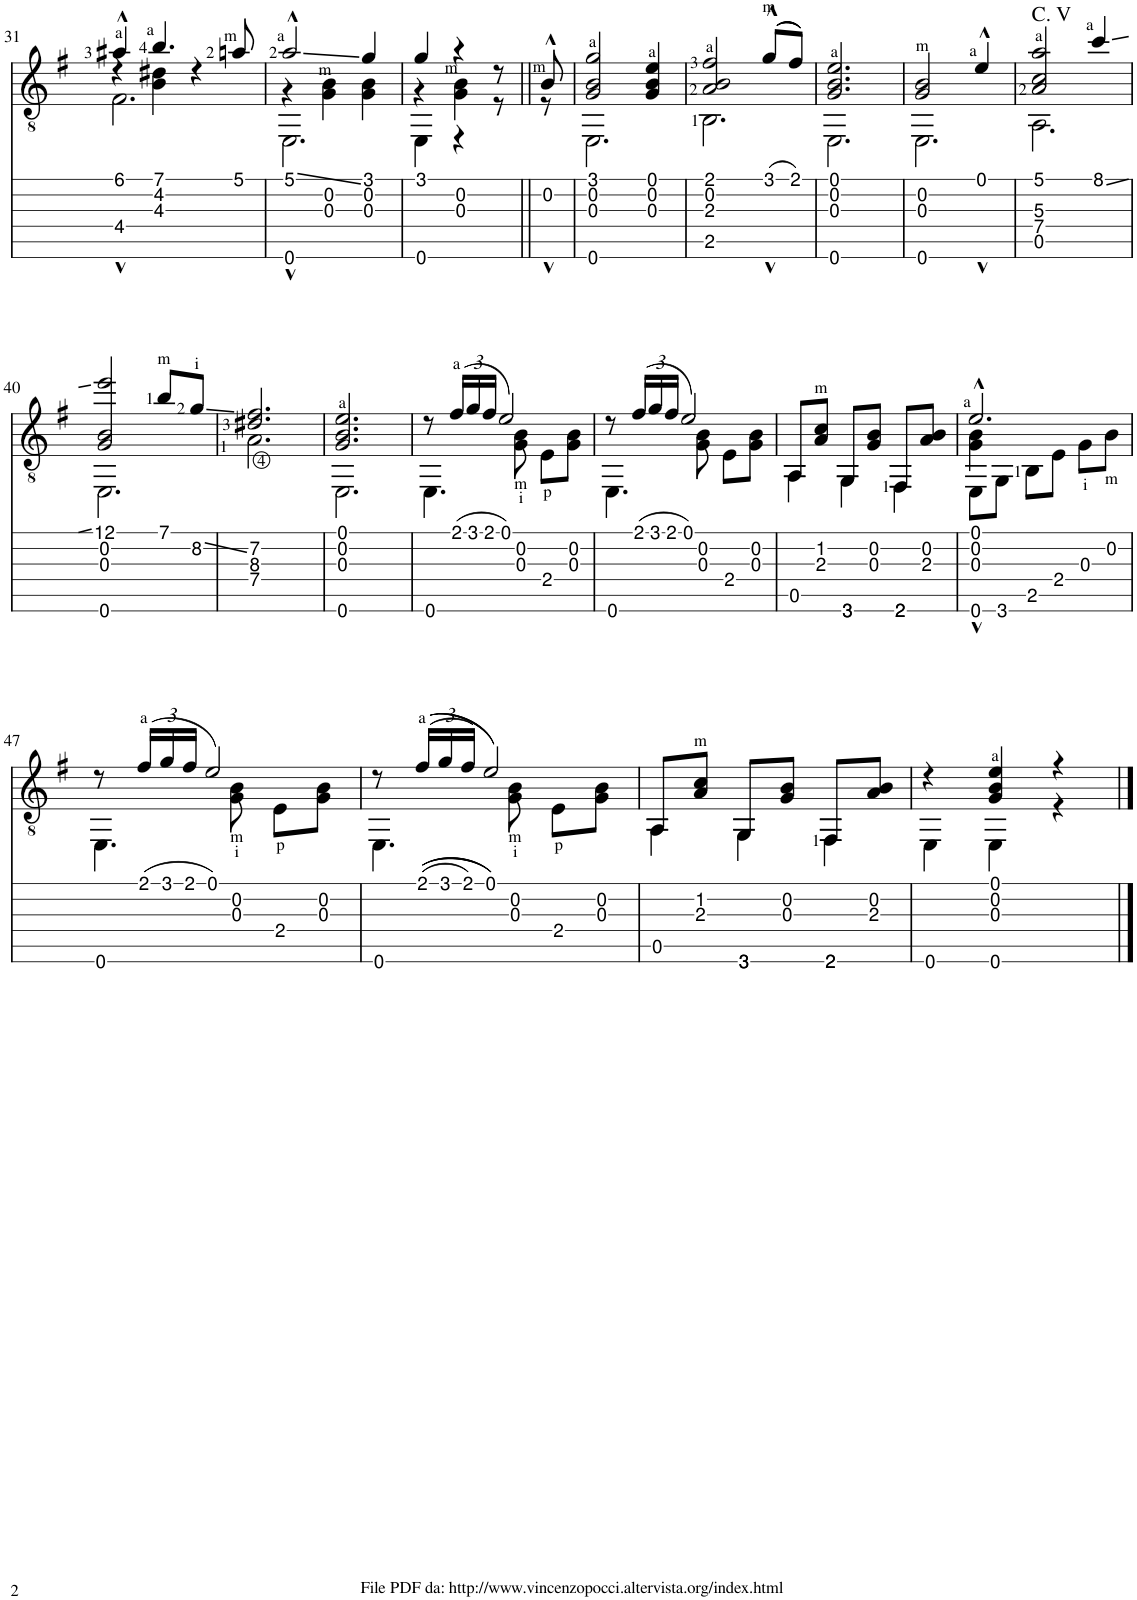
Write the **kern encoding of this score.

**kern	**kern
*part1	*part1
*staff2	*staff1
*I"Guitar	*
*I'Guit.	*
!!LO:PB:g=z
*	*clefGv2
*k[f#]	*k[f#]
*M3/4	*M3/4
=31	=31
*^	*^
*	*^	*	*^
4a#X^^	4r	2.F#	4a#X^^/	4r	2.F#\
4.b	4B 4d#X	.	4.b/	4B\ 4d#X\	.
.	4r	.	.	4r	.
8an	.	.	8an/	.	.
=32	=32	=32	=32	=32	=32
2a^^	4r	2.EE	2a^^/	4r	2.EE\
.	4G 4B	.	.	4G\ 4B\	.
4g	4G 4B	.	4g/	4G\ 4B\	.
=33	=33	=33	=33	=33	=33
4g	4r	4EE	4g/	4r	4EE\
4r	4G 4B	4r	4r	4G\ 4B\	4r
8r	8r	8ryy	8r	8r	8ryy
*	*v	*v	*	*	*
*	*	*	*v	*v
=34||	=34||	=34||	=34||
8B^^	8r	8B^^/	8r
=35	=35	=35	=35
2G 2B 2g	2.EE	2G/ 2B/ 2g/	2.EE\
4G 4B 4e	.	4G/ 4B/ 4e/	.
=36	=36	=36	=36
2A 2B 2f#	2.BB	2A/ 2B/ 2f#/	2.BB\
8g^^L	.	(((8g^^/L	.
8f#J	.	8f#/J)))	.
=37	=37	=37	=37
2.G 2.B 2.e	2.EE	2.G/ 2.B/ 2.e/	2.EE\
=38	=38	=38	=38
2G 2B	2.EE	2G/ 2B/	2.EE\
4e^^	.	4e^^/	.
=39	=39	=39	=39
!	!	!LO:TX:a:t=C. V	!
2A 2c 2a	2.AA	2A/ 2c/ 2a/	2.AA\
4cc	.	4cc/	.
!!LO:LB:g=z	!!
=40	=40	=40	=40
2G 2B 2ee	2.EE	2G/ 2B/ 2ee/	2.EE\
8bL	.	8b/L	.
8gJ	.	8g/J	.
=41	=41	=41	=41
2.d#X 2.f#	2.A	2.d#X/ 2.f#/	2.A\
=42	=42	=42	=42
2.G 2.B 2.e	2.EE	2.G/ 2.B/ 2.e/	2.EE\
=43	=43	=43	=43
8r	4.EE	8r	4.EE\
*Xbrackettup	*	*Xbrackettup	*
24f#LL	.	(24f#/LL	.
24g	.	24g/	.
24f#JJ	.	24f#/JJ	.
2e	.	2e/)	.
.	8G 8B	.	8G\ 8B\
.	8EL	.	8E\L
.	8G\ 8B\J	.	8G\ 8B\J
=44	=44	=44	=44
8r	4.EE	8r	4.EE\
24f#LL	.	(24f#/LL	.
24g	.	24g/	.
24f#JJ	.	24f#/JJ	.
2e	.	2e/)	.
.	8G 8B	.	8G\ 8B\
.	8EL	.	8E\L
.	8G\ 8B\J	.	8G\ 8B\J
=45	=45	=45	=45
8AAL	4AA	8AA/L	4AA\
8A\ 8c\J	.	8A/ 8c/J	.
8GGL	4GG	8GG/L	4GG\
8G\ 8B\J	.	8G/ 8B/J	.
8FF#L	4FF#	8FF#/L	4FF#\
8A\ 8B\J	.	8A/ 8B/J	.
=46	=46	=46	=46
*	*^	*	*^
2.e^^	4G 4B	8EEL	2.e^^/	4G\ 4B\	8EE\L
.	.	8GGJ	.	.	8GG\J
.	2ryy	8BBL	.	2ryy	8BB\L
.	.	8EJ	.	.	8E\J
.	.	8GL	.	.	8G\L
.	.	8BJ	.	.	8B\J
*	*v	*v	*	*	*
*	*	*	*v	*v
!!LO:LB:g=z
=47	=47	=47	=47
8r	4.EE	8r	4.EE\
24f#LL	.	(24f#/LL	.
24g	.	24g/	.
24f#JJ	.	24f#/JJ	.
2e	.	2e/)	.
.	8G 8B	.	8G\ 8B\
.	8EL	.	8E\L
.	8G\ 8B\J	.	8G\ 8B\J
=48	=48	=48	=48
8r	4.EE	8r	4.EE\
24f#LL	.	(((24f#/LL	.
24g	.	24g/	.
24f#JJ	.	24f#/JJ)	.
2e	.	2e/))	.
.	8G 8B	.	8G\ 8B\
.	8EL	.	8E\L
.	8G\ 8B\J	.	8G\ 8B\J
=49	=49	=49	=49
8AAL	4AA	8AA/L	4AA\
8A\ 8c\J	.	8A/ 8c/J	.
8GGL	4GG	8GG/L	4GG\
8G\ 8B\J	.	8G/ 8B/J	.
8FF#L	4FF#	8FF#/L	4FF#\
8A\ 8B\J	.	8A/ 8B/J	.
=50	=50	=50	=50
4r	4EE	4r	4EE\
4G 4B 4e	4EE	4G/ 4B/ 4e/	4EE\
4r	4r	4r	4r
*v	*v	*	*
*	*v	*v
==	==
*-	*-
